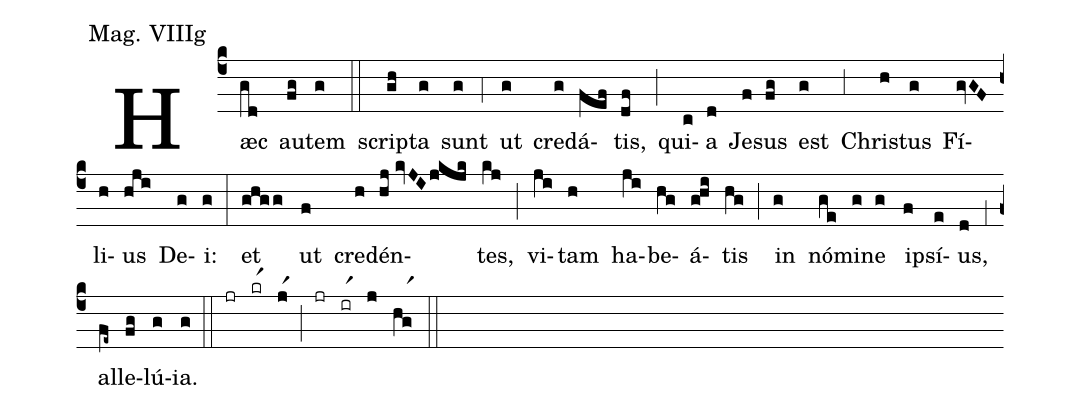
annotation: Mag. VIIIg;
%%
(c4) Hæc(gd) au(fg)tem(g) (::) scrip(gh)ta(g) sunt(g) (;4) ut(g) cre(g)dá(fef)tis,(df) (;) qui(c)a(d) Je(f)sus(fg) est(g) (;3) Chri(h)stus(g) Fí(gvGF)li(h)us(hji) De(g)i:(g) (:) et(ghgg) ut(f) cre(h)dén(hj//kvJI/jkjk)tes,(kj) (;) vi(ji)tam(h) ha(ji)be(hg)á(g!hi)tis(hg) (;) in(g) nó(ge)mi(g)ne(g) i(f)psí(e)us,(d) (;1) al(fe~)le(fg)lú(g)ia.(g) (::) (jr)(krr1)(jr1)(;)(jr)(irr1)(j)(hgr1)(::)
